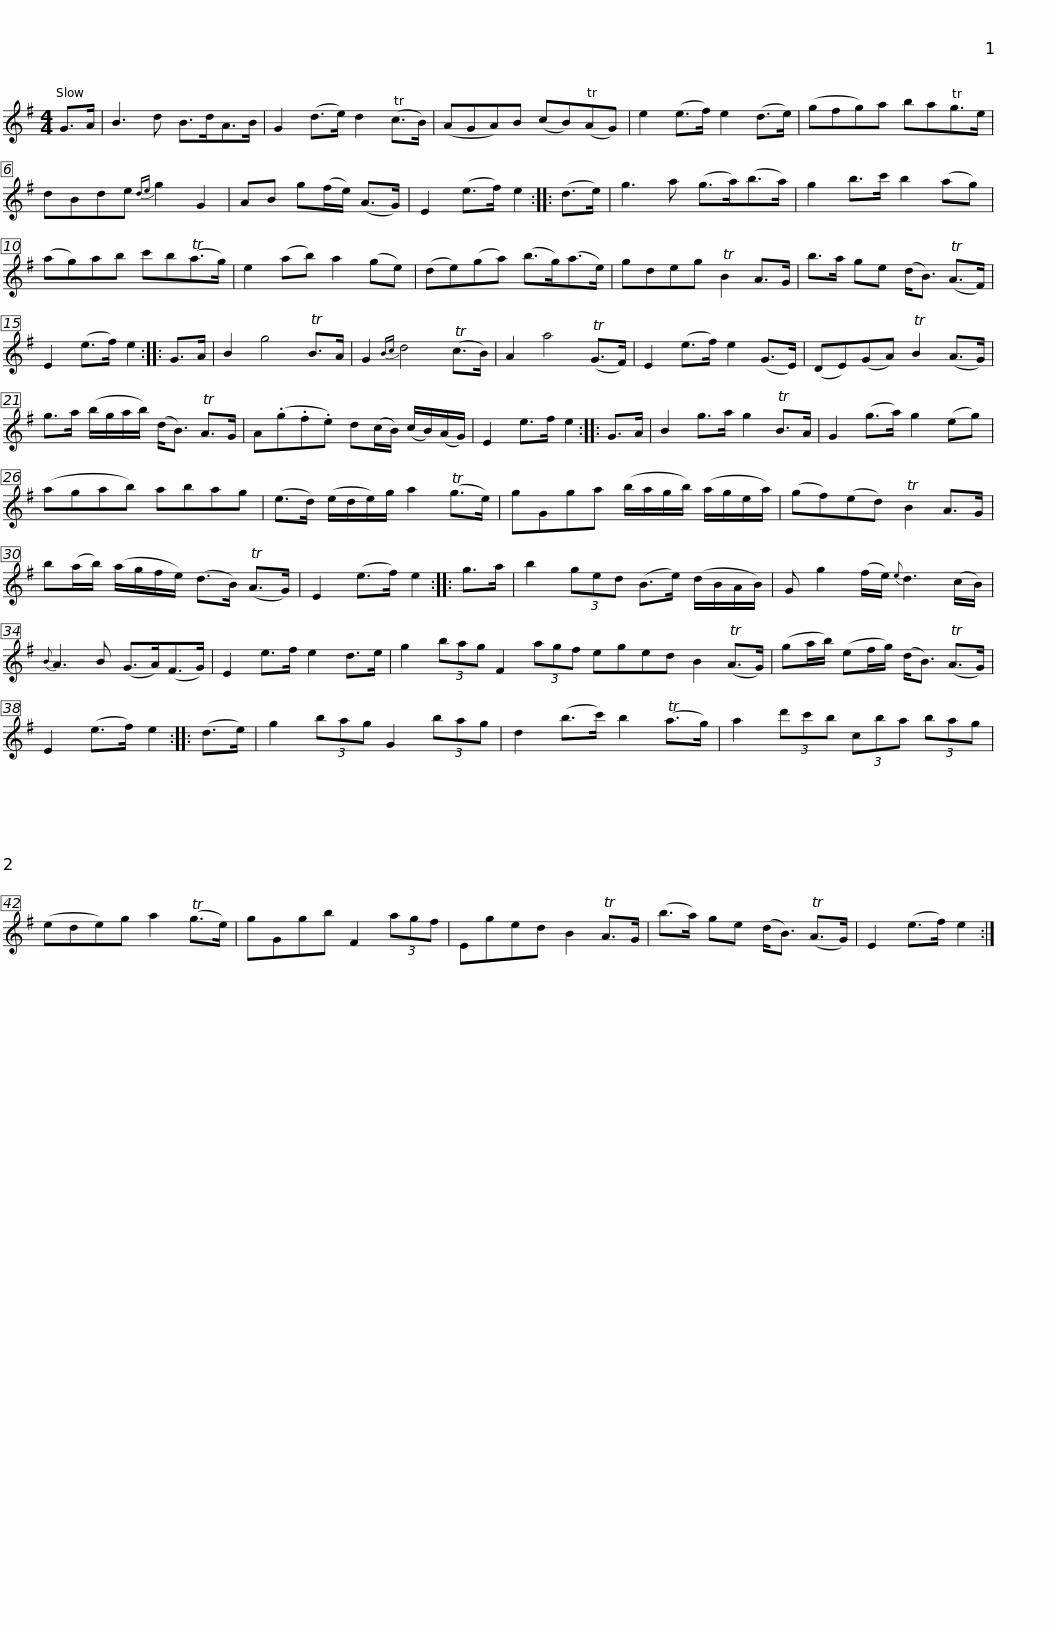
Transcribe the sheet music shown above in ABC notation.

X:1
L:1/8
M:4/4
I:linebreak $
K:G
V:1 treble
V:1
 G>A | B3 d B>dA>B | G2 (d>e) d2 (Tc>B) | (AGA)B (cB)(TAG) | e2 (e>f) e2 (d>e) | %5
 (gfg)a baTg>e |$ dBde{de} g2 G2 | AB g(f/e/) (A>G) | E2 (e>f) e2 :: (d>e) | %10
 g3 a (g>a)(b>a) | g2 b>c' b2 (ag) |$ (ag)ab c'b(Ta>g) | e2 (ab) a2 (ge) | (de)(ga) (b>g)(a>e) | %15
 gdeg TB2 A>G | b>a ge (d<B) (TA>F) |$ E2 (e>f) e2 :: G>A | B2 g4 TB>A | %20
 G2{Bc} d4 (Tc>B) | A2 a4 (TG>F) | E2 (e>f) e2 (G>E) | (DE)(GA) TB2 (A>G) |$ g>a (b/g/a/b/) (d<B) TA>G | %25
 A(.g.f.e) d(c/B/) (c/B/)(A/G/) | E2 e>f e2 :: G>A | B2 g>a g2 TB>A | G2 (g>a) g2 (eg) |$ %30
 (agab) abag | (e>d) (e/d/e/)g/ a2 (Tg>e) | gGga (b/a/g/b/) (a/g/e/a/) | (gf)(ed) TB2 A>G |$ b(a/b/) (a/g/f/e/) (d>B) (TA>G) | %35
 E2 (e>f) e2 :: g>a | b2 (3ged (B>e) (d/B/A/B/) | G g2 (f/e/){e} d3 (c/B/) |${B} A3 B (G>A)(F>G) | %40
 E2 e>f e2 d>e | g2 (3bag F2 (3agf eged B2 (TA>G) | (ga/b/) (ef/g/) (d<B) (TA>G) |$ E2 (e>f) e2 :: (d>e) | %45
 g2 (3bag G2 (3bag | d2 (b>c') b2 (Ta>g) | a2 (3d'c'b (3cba (3bag | (ede)g a2 (Tg>e) |$ gGgb F2 (3agf | %50
 Eged B2 TA>G | (b>a) ge (d<B) (TA>G) | E2 (e>f) e2 :| %53
